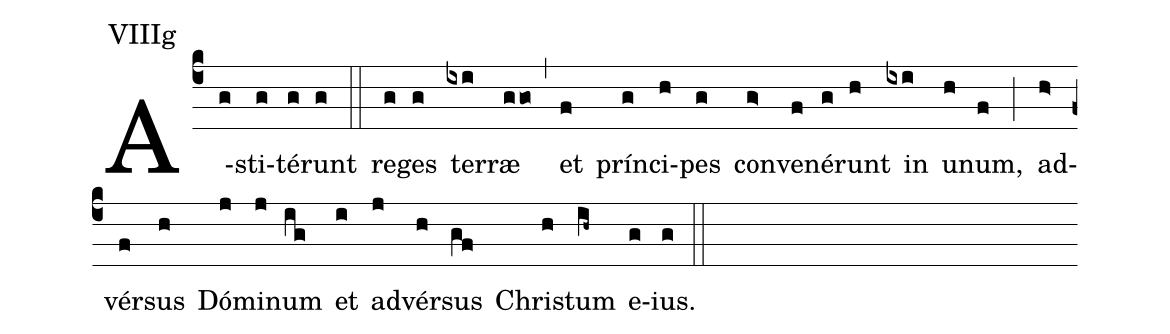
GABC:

annotation: VIIIg;
%%
(c4) A(g)sti(g)té(g)runt(g) (::) re(g)ges(g) ter(ixi)ræ(ggo) (,) et(f) prín(g)ci(h)pes(g) con(g>)ve(f)né(g)runt(h) in(ixi) u(h)num,(f) (;) ad(h>)vér(f)sus(h) Dó(j)mi(j)num(ig) et(i) ad(j)vér(h)sus(gf) Chri(h)stum(ih~) e(g)ius.(g) (::)
